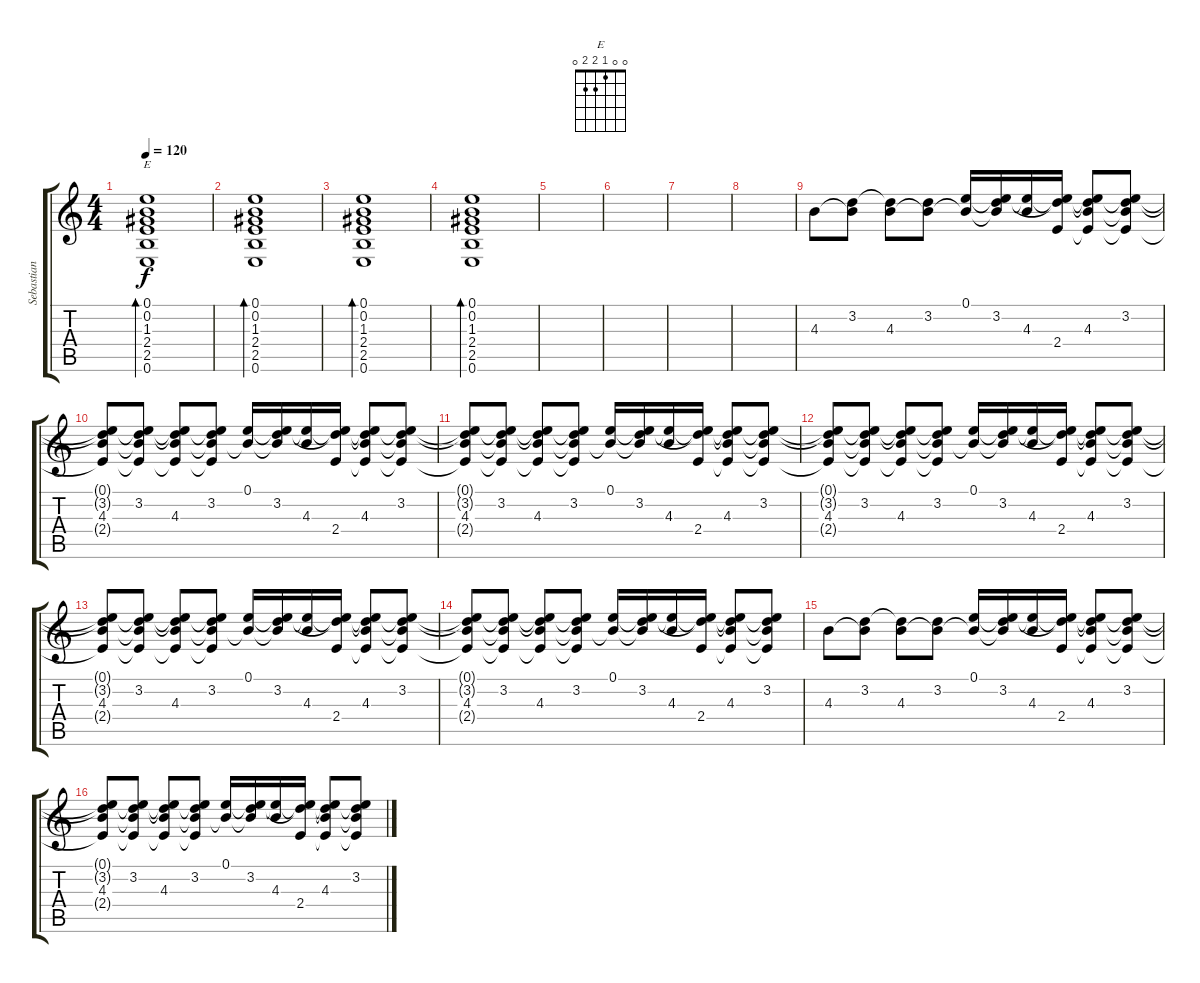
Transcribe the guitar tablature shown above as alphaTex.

\track ("Sebastian" "Sebastian") {instrument acousticguitarnylon}
\staff {score tabs}
\tuning (E4 B3 G3 D3 A2 E2) {hide}
\chord ("E" 0 0 1 2 2 0)
\ts (4 4)
\tempo 120
\clef g2
\ks c
(0.1 0.2 1.3 2.4 2.5 0.6).1{bd 120 ch "E" dy f} |
(0.1 0.2 1.3 2.4 2.5 0.6).1{bd 120} |
(0.1 0.2 1.3 2.4 2.5 0.6).1{bd 120} |
(0.1 0.2 1.3 2.4 2.5 0.6).1{bd 120} |
|
|
|
|
4.3.8 (3.2 4.3{t}).8 (3.2{t} 4.3).8 (3.2 4.3{t}).8 (0.1 4.3{t}).16 (0.1{t} 3.2 4.3{t}).16 (0.1{t} 4.3).16 (0.1{t} 3.2{t} 2.4).16 (0.1{t} 3.2{t} 4.3 2.4{t}).8 (0.1{t} 3.2 4.3{t} 2.4{t}).8 |
(0.1{t} 3.2{t} 4.3 2.4{t}).8 (0.1{t} 3.2 4.3{t} 2.4{t}).8 (0.1{t} 3.2{t} 4.3 2.4{t}).8 (0.1{t} 3.2 4.3{t} 2.4{t}).8 (0.1 4.3{t}).16 (0.1{t} 3.2 4.3{t}).16 (0.1{t} 4.3).16 (0.1{t} 3.2{t} 2.4).16 (0.1{t} 3.2{t} 4.3 2.4{t}).8 (0.1{t} 3.2 4.3{t} 2.4{t}).8 |
(0.1{t} 3.2{t} 4.3 2.4{t}).8 (0.1{t} 3.2 4.3{t} 2.4{t}).8 (0.1{t} 3.2{t} 4.3 2.4{t}).8 (0.1{t} 3.2 4.3{t} 2.4{t}).8 (0.1 4.3{t}).16 (0.1{t} 3.2 4.3{t}).16 (0.1{t} 4.3).16 (0.1{t} 3.2{t} 2.4).16 (0.1{t} 3.2{t} 4.3 2.4{t}).8 (0.1{t} 3.2 4.3{t} 2.4{t}).8 |
(0.1{t} 3.2{t} 4.3 2.4{t}).8 (0.1{t} 3.2 4.3{t} 2.4{t}).8 (0.1{t} 3.2{t} 4.3 2.4{t}).8 (0.1{t} 3.2 4.3{t} 2.4{t}).8 (0.1 4.3{t}).16 (0.1{t} 3.2 4.3{t}).16 (0.1{t} 4.3).16 (0.1{t} 3.2{t} 2.4).16 (0.1{t} 3.2{t} 4.3 2.4{t}).8 (0.1{t} 3.2 4.3{t} 2.4{t}).8 |
(0.1{t} 3.2{t} 4.3 2.4{t}).8 (0.1{t} 3.2 4.3{t} 2.4{t}).8 (0.1{t} 3.2{t} 4.3 2.4{t}).8 (0.1{t} 3.2 4.3{t} 2.4{t}).8 (0.1 4.3{t}).16 (0.1{t} 3.2 4.3{t}).16 (0.1{t} 4.3).16 (0.1{t} 3.2{t} 2.4).16 (0.1{t} 3.2{t} 4.3 2.4{t}).8 (0.1{t} 3.2 4.3{t} 2.4{t}).8 |
(0.1{t} 3.2{t} 4.3 2.4{t}).8 (0.1{t} 3.2 4.3{t} 2.4{t}).8 (0.1{t} 3.2{t} 4.3 2.4{t}).8 (0.1{t} 3.2 4.3{t} 2.4{t}).8 (0.1 4.3{t}).16 (0.1{t} 3.2 4.3{t}).16 (0.1{t} 4.3).16 (0.1{t} 3.2{t} 2.4).16 (0.1{t} 3.2{t} 4.3 2.4{t}).8 (0.1{t} 3.2 4.3{t} 2.4{t}).8 |
4.3.8 (3.2 4.3{t}).8 (3.2{t} 4.3).8 (3.2 4.3{t}).8 (0.1 4.3{t}).16 (0.1{t} 3.2 4.3{t}).16 (0.1{t} 4.3).16 (0.1{t} 3.2{t} 2.4).16 (0.1{t} 3.2{t} 4.3 2.4{t}).8 (0.1{t} 3.2 4.3{t} 2.4{t}).8 |
(0.1{t} 3.2{t} 4.3 2.4{t}).8 (0.1{t} 3.2 4.3{t} 2.4{t}).8 (0.1{t} 3.2{t} 4.3 2.4{t}).8 (0.1{t} 3.2 4.3{t} 2.4{t}).8 (0.1 4.3{t}).16 (0.1{t} 3.2 4.3{t}).16 (0.1{t} 4.3).16 (0.1{t} 3.2{t} 2.4).16 (0.1{t} 3.2{t} 4.3 2.4{t}).8 (0.1{t} 3.2 4.3{t} 2.4{t}).8
